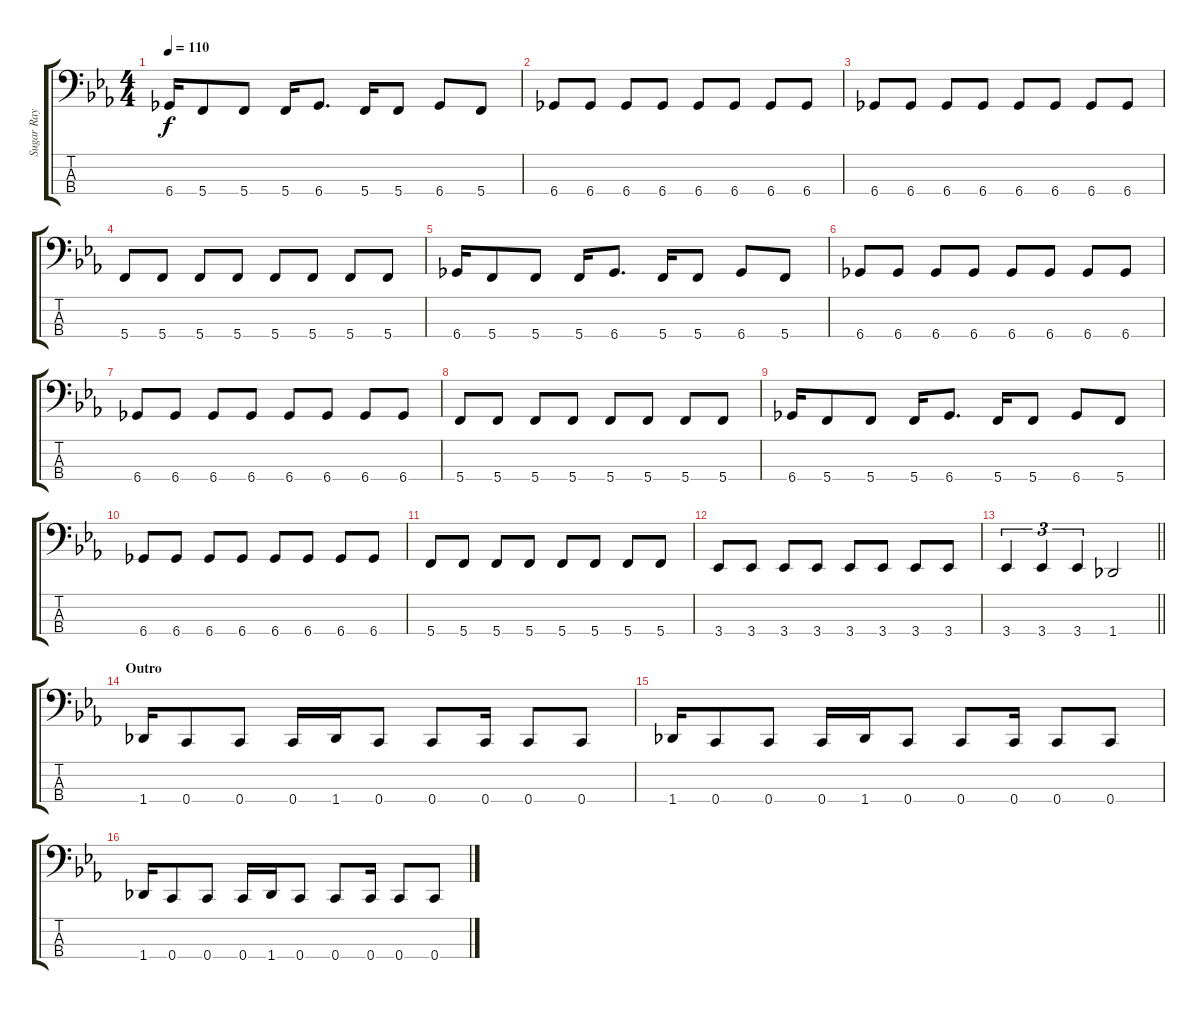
\track ("Sugar Ray Runge" "Sugar Ray ") {instrument synthbass1}
\staff {score tabs}
\tuning (F2 C2 G1 C1) {hide}
\ts (4 4)
\tempo 110
\clef f4
\ks cminor
6.4.16{dy f} 5.4.8 5.4.8 5.4.16 6.4.8{d} 5.4.16 5.4.8 6.4.8 5.4.8 |
6.4.8 6.4.8 6.4.8 6.4.8 6.4.8 6.4.8 6.4.8 6.4.8 |
6.4.8 6.4.8 6.4.8 6.4.8 6.4.8 6.4.8 6.4.8 6.4.8 |
5.4.8 5.4.8 5.4.8 5.4.8 5.4.8 5.4.8 5.4.8 5.4.8 |
6.4.16 5.4.8 5.4.8 5.4.16 6.4.8{d} 5.4.16 5.4.8 6.4.8 5.4.8 |
6.4.8 6.4.8 6.4.8 6.4.8 6.4.8 6.4.8 6.4.8 6.4.8 |
6.4.8 6.4.8 6.4.8 6.4.8 6.4.8 6.4.8 6.4.8 6.4.8 |
5.4.8 5.4.8 5.4.8 5.4.8 5.4.8 5.4.8 5.4.8 5.4.8 |
6.4.16 5.4.8 5.4.8 5.4.16 6.4.8{d} 5.4.16 5.4.8 6.4.8 5.4.8 |
6.4.8 6.4.8 6.4.8 6.4.8 6.4.8 6.4.8 6.4.8 6.4.8 |
5.4.8 5.4.8 5.4.8 5.4.8 5.4.8 5.4.8 5.4.8 5.4.8 |
3.4.8 3.4.8 3.4.8 3.4.8 3.4.8 3.4.8 3.4.8 3.4.8 |
\barLineRight lightlight
3.4.4{tu (3 2)} 3.4.4{tu (3 2)} 3.4.4{tu (3 2)} 1.4.2 |
\section ("" "Outro")
1.4.16 0.4.8 0.4.8 0.4.16 1.4.16 0.4.8 0.4.8 0.4.16 0.4.8 0.4.8 |
1.4.16 0.4.8 0.4.8 0.4.16 1.4.16 0.4.8 0.4.8 0.4.16 0.4.8 0.4.8 |
1.4.16 0.4.8 0.4.8 0.4.16 1.4.16 0.4.8 0.4.8 0.4.16 0.4.8 0.4.8
